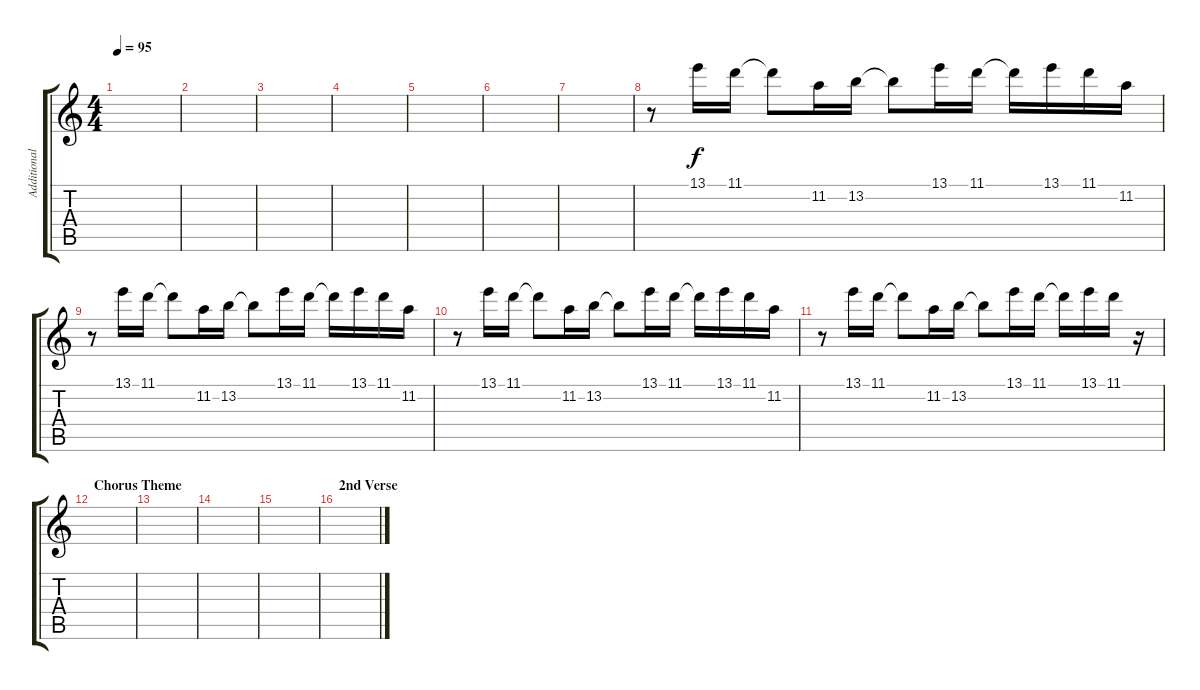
\track ("Additional Guitar" "Additional") {instrument distortionguitar}
\staff {score tabs}
\tuning (Eb4 Bb3 Gb3 Db3 Ab2 Eb2) {hide}
\ts (4 4)
\tempo 95
\clef g2
\ks c
|
|
|
|
|
|
|
r.8 13.1.16 11.1.16 11.1{t}.8 11.2.16 13.2.16 13.2{t}.8 13.1.16 11.1.16 11.1{t}.16 13.1.16 11.1.16 11.2.16 |
r.8 13.1.16 11.1.16 11.1{t}.8 11.2.16 13.2.16 13.2{t}.8 13.1.16 11.1.16 11.1{t}.16 13.1.16 11.1.16 11.2.16 |
r.8 13.1.16 11.1.16 11.1{t}.8 11.2.16 13.2.16 13.2{t}.8 13.1.16 11.1.16 11.1{t}.16 13.1.16 11.1.16 11.2.16 |
r.8 13.1.16 11.1.16 11.1{t}.8 11.2.16 13.2.16 13.2{t}.8 13.1.16 11.1.16 11.1{t}.16 13.1.16 11.1.16 r.16 |
\section ("" "Chorus Theme")
|
|
|
|
\section ("" "2nd Verse")
